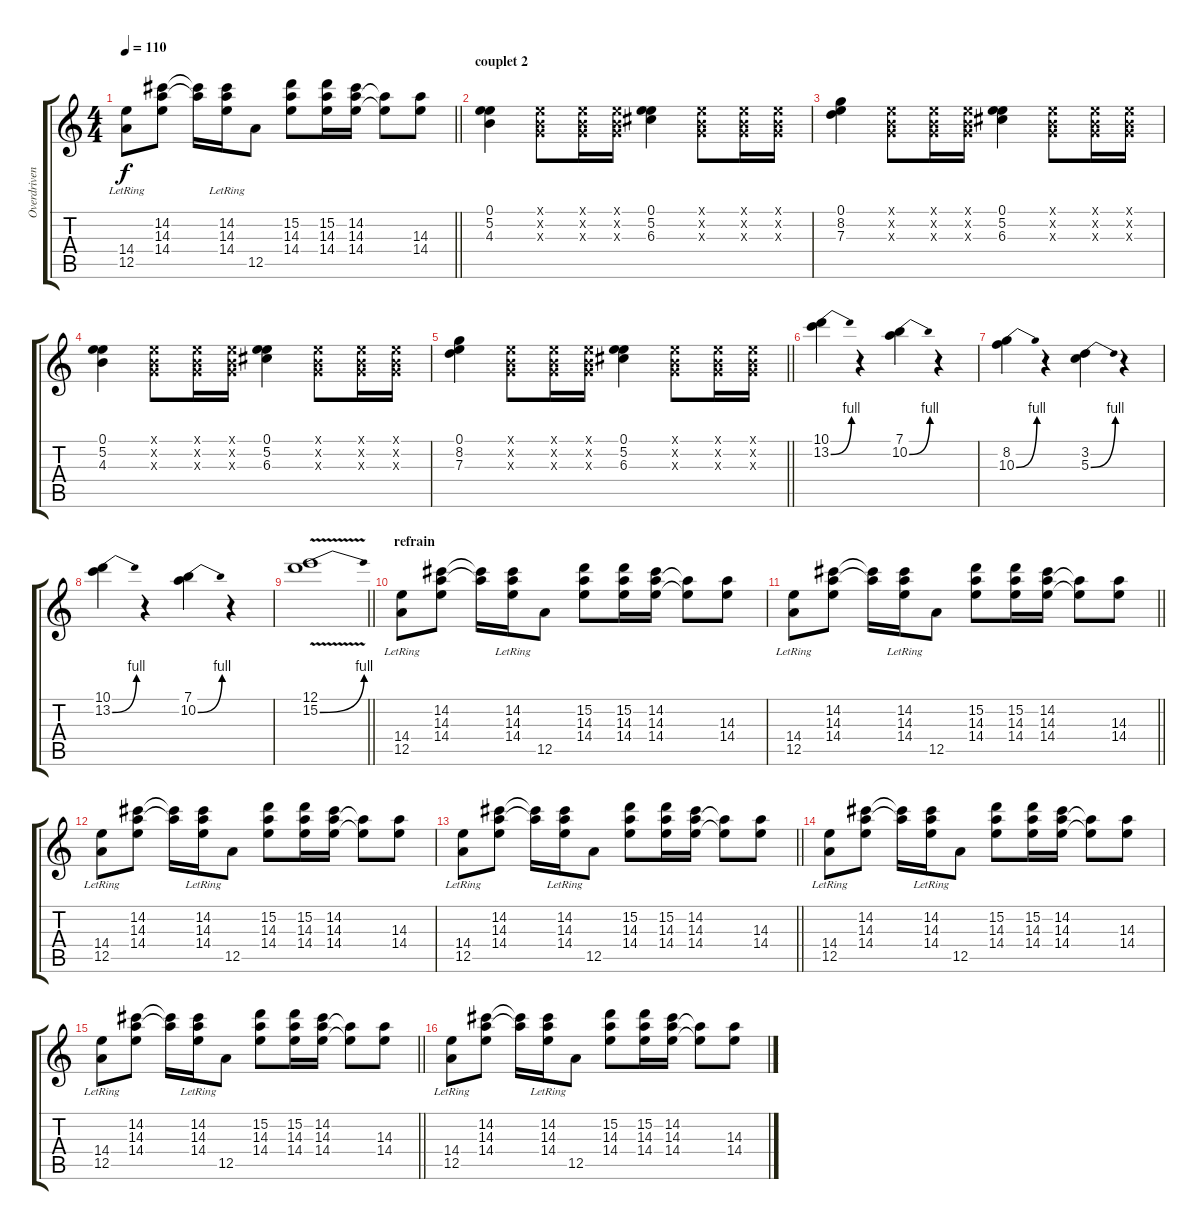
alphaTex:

\track ("Overdriven Guitar 2" "Overdriven") {instrument overdrivenguitar}
\staff {score tabs}
\tuning (E4 B3 G3 D3 A2 E2) {hide}
\ts (4 4)
\tempo 110
\clef g2
\barLineRight lightlight
\ks c
(14.4{lr} 12.5{lr}).8{dy f} (14.2 14.3 14.4).8 (14.2{t} 14.3{t}).16 (14.2{lr} 14.3{lr} 14.4).16 12.5.8 (15.2 14.3 14.4).8 (15.2 14.3 14.4).16 (14.2 14.3 14.4).16 (14.3{t} 14.4{t}).8 (14.3 14.4).8 |
\section ("" "couplet 2")
(0.1 5.2 4.3).4 (0.1{x} 0.2{x} 0.3{x}).8 (0.1{x} 0.2{x} 0.3{x}).16 (0.1{x} 0.2{x} 0.3{x}).16 (0.1 5.2 6.3).4 (0.1{x} 0.2{x} 0.3{x}).8 (0.1{x} 0.2{x} 0.3{x}).16 (0.1{x} 0.2{x} 0.3{x}).16 |
(0.1 8.2 7.3).4 (0.1{x} 0.2{x} 0.3{x}).8 (0.1{x} 0.2{x} 0.3{x}).16 (0.1{x} 0.2{x} 0.3{x}).16 (0.1 5.2 6.3).4 (0.1{x} 0.2{x} 0.3{x}).8 (0.1{x} 0.2{x} 0.3{x}).16 (0.1{x} 0.2{x} 0.3{x}).16 |
(0.1 5.2 4.3).4 (0.1{x} 0.2{x} 0.3{x}).8 (0.1{x} 0.2{x} 0.3{x}).16 (0.1{x} 0.2{x} 0.3{x}).16 (0.1 5.2 6.3).4 (0.1{x} 0.2{x} 0.3{x}).8 (0.1{x} 0.2{x} 0.3{x}).16 (0.1{x} 0.2{x} 0.3{x}).16 |
\barLineRight lightlight
(0.1 8.2 7.3).4 (0.1{x} 0.2{x} 0.3{x}).8 (0.1{x} 0.2{x} 0.3{x}).16 (0.1{x} 0.2{x} 0.3{x}).16 (0.1 5.2 6.3).4 (0.1{x} 0.2{x} 0.3{x}).8 (0.1{x} 0.2{x} 0.3{x}).16 (0.1{x} 0.2{x} 0.3{x}).16 |
(10.1 13.2{be (bend 0 0 60 4)}).4 r.4 (7.1 10.2{be (bend 0 0 60 4)}).4 r.4 |
(8.2 10.3{be (bend 0 0 60 4)}).4 r.4 (3.2 5.3{be (bend 0 0 60 4)}).4 r.4 |
(10.1 13.2{be (bend 0 0 60 4)}).4 r.4 (7.1 10.2{be (bend 0 0 60 4)}).4 r.4 |
\barLineRight lightlight
(12.1{v} 15.2{be (bend 0 0 60 4) v}).1 |
\section ("" "refrain")
(14.4{lr} 12.5{lr}).8 (14.2 14.3 14.4).8 (14.2{t} 14.3{t}).16 (14.2{lr} 14.3{lr} 14.4).16 12.5.8 (15.2 14.3 14.4).8 (15.2 14.3 14.4).16 (14.2 14.3 14.4).16 (14.3{t} 14.4{t}).8 (14.3 14.4).8 |
\barLineRight lightlight
(14.4{lr} 12.5{lr}).8 (14.2 14.3 14.4).8 (14.2{t} 14.3{t}).16 (14.2{lr} 14.3{lr} 14.4).16 12.5.8 (15.2 14.3 14.4).8 (15.2 14.3 14.4).16 (14.2 14.3 14.4).16 (14.3{t} 14.4{t}).8 (14.3 14.4).8 |
(14.4{lr} 12.5{lr}).8 (14.2 14.3 14.4).8 (14.2{t} 14.3{t}).16 (14.2{lr} 14.3{lr} 14.4).16 12.5.8 (15.2 14.3 14.4).8 (15.2 14.3 14.4).16 (14.2 14.3 14.4).16 (14.3{t} 14.4{t}).8 (14.3 14.4).8 |
\barLineRight lightlight
(14.4{lr} 12.5{lr}).8 (14.2 14.3 14.4).8 (14.2{t} 14.3{t}).16 (14.2{lr} 14.3{lr} 14.4).16 12.5.8 (15.2 14.3 14.4).8 (15.2 14.3 14.4).16 (14.2 14.3 14.4).16 (14.3{t} 14.4{t}).8 (14.3 14.4).8 |
(14.4{lr} 12.5{lr}).8 (14.2 14.3 14.4).8 (14.2{t} 14.3{t}).16 (14.2{lr} 14.3{lr} 14.4).16 12.5.8 (15.2 14.3 14.4).8 (15.2 14.3 14.4).16 (14.2 14.3 14.4).16 (14.3{t} 14.4{t}).8 (14.3 14.4).8 |
\barLineRight lightlight
(14.4{lr} 12.5{lr}).8 (14.2 14.3 14.4).8 (14.2{t} 14.3{t}).16 (14.2{lr} 14.3{lr} 14.4).16 12.5.8 (15.2 14.3 14.4).8 (15.2 14.3 14.4).16 (14.2 14.3 14.4).16 (14.3{t} 14.4{t}).8 (14.3 14.4).8 |
(14.4{lr} 12.5{lr}).8 (14.2 14.3 14.4).8 (14.2{t} 14.3{t}).16 (14.2{lr} 14.3{lr} 14.4).16 12.5.8 (15.2 14.3 14.4).8 (15.2 14.3 14.4).16 (14.2 14.3 14.4).16 (14.3{t} 14.4{t}).8 (14.3 14.4).8
